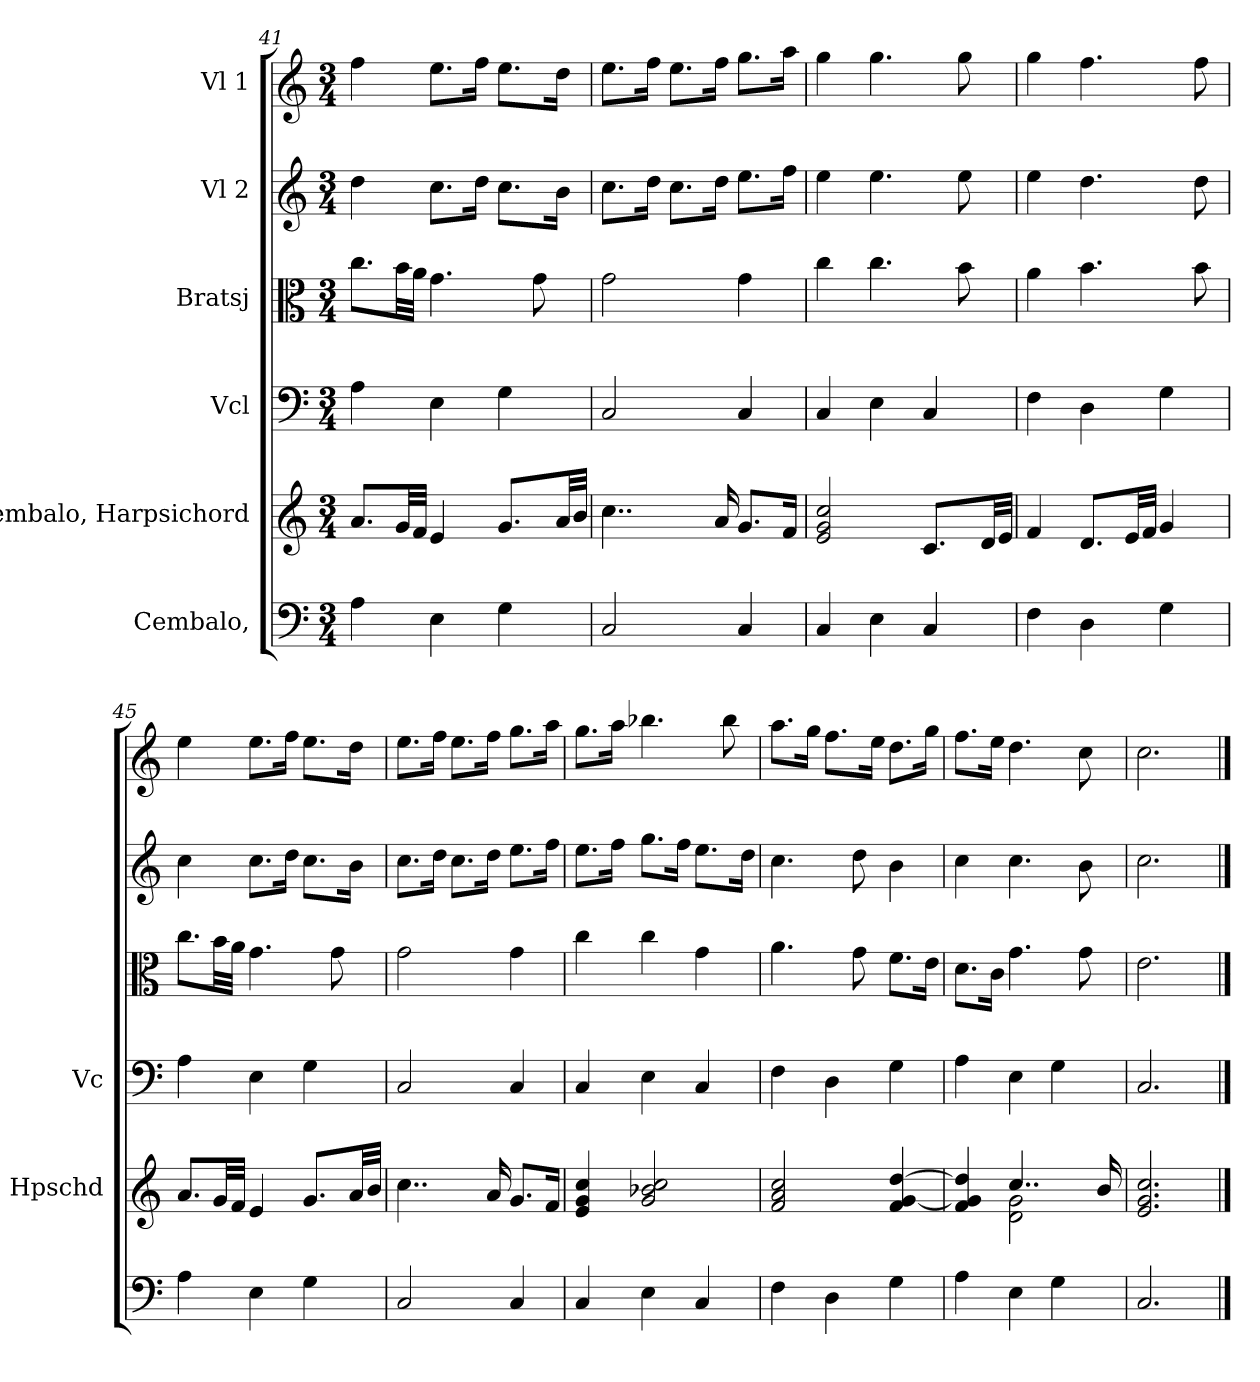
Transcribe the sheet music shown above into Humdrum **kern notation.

**kern	**kern	**kern	**kern	**kern	**kern
*part6	*part5	*part4	*part3	*part2	*part1
*staff6	*staff5	*staff4	*staff3	*staff2	*staff1
*I"Cembalo,	*I"Cembalo, Harpsichord	*I"Vcl	*I"Bratsj	*I"Vl 2	*I"Vl 1
*	*I'Hpschd	*I'Vc	*	*	*
!!LO:LB:g=z
*clefF4	*clefG2	*clefF4	*clefC3	*clefG2	*clefG2
*k[]	*k[]	*k[]	*k[]	*k[]	*k[]
*M3/4	*M3/4	*M3/4	*M3/4	*M3/4	*M3/4
=41	=41	=41	=41	=41	=41
4A\	8.a/L	4A\	8.cc\L	4dd\	4ff\
.	32g/LL	.	32b\LL	.	.
.	32f/JJJ	.	32a\JJJ	.	.
4E\	4e/	4E\	4.g\	8.cc\L	8.ee\L
.	.	.	.	16dd\Jk	16ff\Jk
4G\	8.g/L	4G\	.	8.cc\L	8.ee\L
.	.	.	8g\	.	.
.	32a/LL	.	.	16b\Jk	16dd\Jk
.	32b/JJJ	.	.	.	.
=42	=42	=42	=42	=42	=42
2C/	4..cc\	2C/	2g\	8.cc\L	8.ee\L
.	.	.	.	16dd\Jk	16ff\Jk
.	.	.	.	8.cc\L	8.ee\L
.	16a/	.	.	16dd\Jk	16ff\Jk
4C/	8.g/L	4C/	4g\	8.ee\L	8.gg\L
.	16f/Jk	.	.	16ff\Jk	16aa\Jk
=43	=43	=43	=43	=43	=43
4C/	2e/ 2g/ 2cc/	4C/	4cc\	4ee\	4gg\
4E\	.	4E\	4.cc\	4.ee\	4.gg\
4C/	8.c/L	4C/	.	.	.
.	.	.	8b\	8ee\	8gg\
.	32d/LL	.	.	.	.
.	32e/JJJ	.	.	.	.
=44	=44	=44	=44	=44	=44
4F\	4f/	4F\	4a\	4ee\	4gg\
4D\	8.d/L	4D\	4.b\	4.dd\	4.ff\
.	32e/LL	.	.	.	.
.	32f/JJJ	.	.	.	.
4G\	4g/	4G\	.	.	.
.	.	.	8b\	8dd\	8ff\
=45	=45	=45	=45	=45	=45
4A\	8.a/L	4A\	8.cc\L	4cc\	4ee\
.	32g/LL	.	32b\LL	.	.
.	32f/JJJ	.	32a\JJJ	.	.
4E\	4e/	4E\	4.g\	8.cc\L	8.ee\L
.	.	.	.	16dd\Jk	16ff\Jk
4G\	8.g/L	4G\	.	8.cc\L	8.ee\L
.	.	.	8g\	.	.
.	32a/LL	.	.	16b\Jk	16dd\Jk
.	32b/JJJ	.	.	.	.
!!LO:PB:g=z
=46	=46	=46	=46	=46	=46
2C/	4..cc\	2C/	2g\	8.cc\L	8.ee\L
.	.	.	.	16dd\Jk	16ff\Jk
.	.	.	.	8.cc\L	8.ee\L
.	16a/	.	.	16dd\Jk	16ff\Jk
4C/	8.g/L	4C/	4g\	8.ee\L	8.gg\L
.	16f/Jk	.	.	16ff\Jk	16aa\Jk
=47	=47	=47	=47	=47	=47
4C/	4e/ 4g/ 4cc/	4C/	4cc\	8.ee\L	8.gg\L
.	.	.	.	16ff\Jk	16aa\Jk
4E\	2g/ 2b-X/ 2cc/	4E\	4cc\	8.gg\L	4.bb-X\
.	.	.	.	16ff\Jk	.
4C/	.	4C/	4g\	8.ee\L	.
.	.	.	.	.	8bb-\
.	.	.	.	16dd\Jk	.
=48	=48	=48	=48	=48	=48
4F\	2f/ 2a/ 2cc/	4F\	4.a\	4.cc\	8.aa\L
.	.	.	.	.	16gg\Jk
4D\	.	4D\	.	.	8.ff\L
.	.	.	8g\	8dd\	.
.	.	.	.	.	16ee\Jk
4G\	4f/ [4g/ [4dd/	4G\	8.f\L	4b\	8.dd\L
.	.	.	16e\Jk	.	16gg\Jk
=49	=49	=49	=49	=49	=49
*	*^	*	*	*	*
4A\	4f/ 4g/] 4dd/]	4ryy	4A\	8.d\L	4cc\	8.ff\L
.	.	.	.	16c\Jk	.	16ee\Jk
4E\	4..cc/	2d\ 2g\	4E\	4.g\	4.cc\	4.dd\
4G\	.	.	4G\	.	.	.
.	.	.	.	8g\	8b\	8cc\
.	16b/	.	.	.	.	.
*	*v	*v	*	*	*	*
=50	=50	=50	=50	=50	=50
2.C/	2.e/ 2.g/ 2.cc/	2.C/	2.e\	2.cc\	2.cc\
==	==	==	==	==	==
*-	*-	*-	*-	*-	*-
